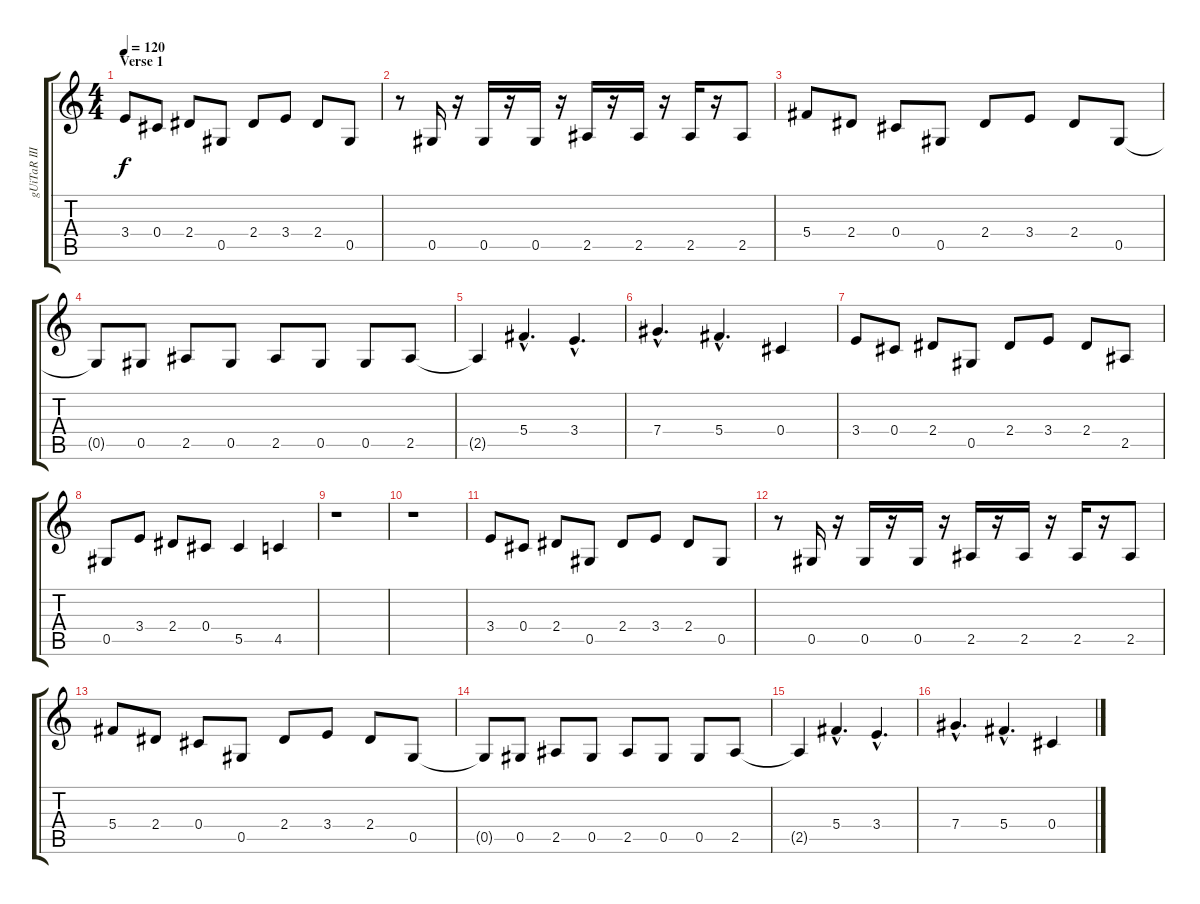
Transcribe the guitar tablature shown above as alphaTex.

\track ("gUiTaR III / vOcAlS" "gUiTaR III") {instrument distortionguitar}
\staff {score tabs}
\tuning (Eb4 Bb3 Gb3 Db3 Ab2 Db2) {hide}
\ts (4 4)
\section ("" "Verse 1")
\tempo 120
\clef g2
\ks c
3.4.8{dy f} 0.4.8 2.4.8 0.5.8 2.4.8 3.4.8 2.4.8 0.5.8 |
r.8 0.5.16 r.16 0.5.16 r.16 0.5.16 r.16 2.5.16 r.16 2.5.16 r.16 2.5.16 r.16 2.5.8 |
5.4.8 2.4.8 0.4.8 0.5.8 2.4.8 3.4.8 2.4.8 0.5.8 |
0.5{t}.8 0.5.8 2.5.8 0.5.8 2.5.8 0.5.8 0.5.8 2.5.8 |
2.5{t}.4 5.4{hac}.4{d} 3.4{hac}.4{d} |
7.4{hac}.4{d} 5.4{hac}.4{d} 0.4.4 |
3.4.8 0.4.8 2.4.8 0.5.8 2.4.8 3.4.8 2.4.8 2.5.8 |
0.5.8 3.4.8 2.4.8 0.4.8 5.5.4 4.5.4 |
r.1 |
r.1 |
3.4.8 0.4.8 2.4.8 0.5.8 2.4.8 3.4.8 2.4.8 0.5.8 |
r.8 0.5.16 r.16 0.5.16 r.16 0.5.16 r.16 2.5.16 r.16 2.5.16 r.16 2.5.16 r.16 2.5.8 |
5.4.8 2.4.8 0.4.8 0.5.8 2.4.8 3.4.8 2.4.8 0.5.8 |
0.5{t}.8 0.5.8 2.5.8 0.5.8 2.5.8 0.5.8 0.5.8 2.5.8 |
2.5{t}.4 5.4{hac}.4{d} 3.4{hac}.4{d} |
7.4{hac}.4{d} 5.4{hac}.4{d} 0.4.4
